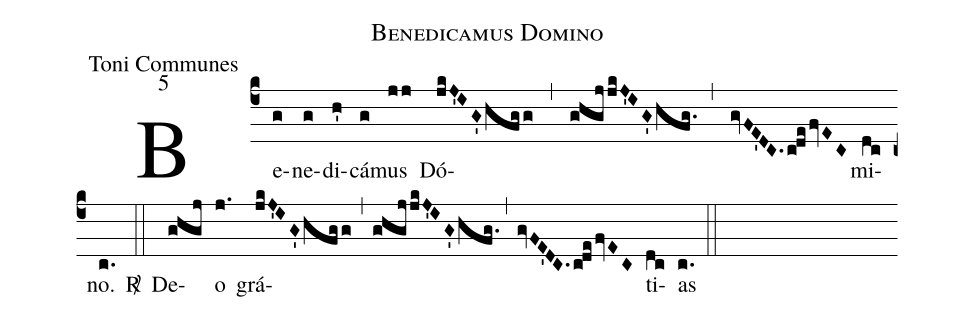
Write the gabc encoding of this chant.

name:Benedicamus Domino;
office-part:Toni Communes;
mode:5;
%%
transcriber: Felipe Gasper;
%width: 8;
%height: 11;
%spacing: vichi;
%font: 12;
%%
(c4)Be(g)ne(g)di(h')cá(g)mus(jj) Dó(jkJ'IG'hfgg/,/ghgjjkJ'IG'hfg./,/gvFE'DC.c!defvEC)mi(dc)no.(c.)

<sp>R/</sp>(::)  De(ghgj)o(j.) grá(jkJ'IG'hfgg/,/ghgjjkJ'IG'hfg./,/gvFE'DC.c!defvEC)ti(dc)as(c.) (::)
